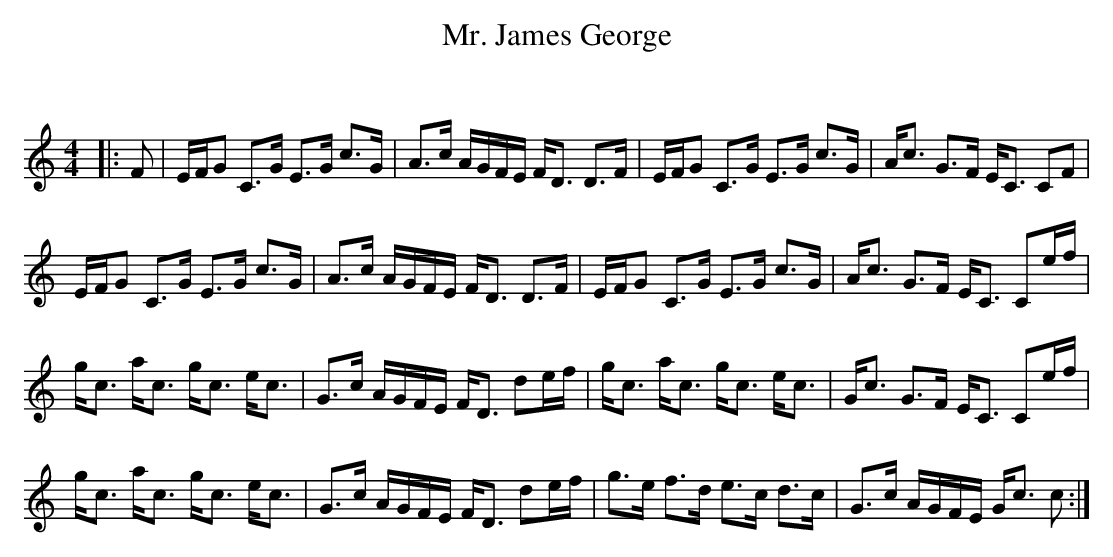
X:1
T: Mr. James George
C:
Q: 128
K:C
M:4/4
L:1/16
|:F2|EFG2 C3G E3G c3G|A3c AGFE FD3 D3F|EFG2 C3G E3G c3G|Ac3 G3F EC3 C2F2|
EFG2 C3G E3G c3G|A3c AGFE FD3 D3F|EFG2 C3G E3G c3G|Ac3 G3F EC3 C2ef|
gc3 ac3 gc3 ec3|G3c AGFE FD3 d2ef|gc3 ac3 gc3 ec3|Gc3 G3F EC3 C2ef|
gc3 ac3 gc3 ec3|G3c AGFE FD3 d2ef|g3e f3d e3c d3c|G3c AGFE Gc3 c2:|
